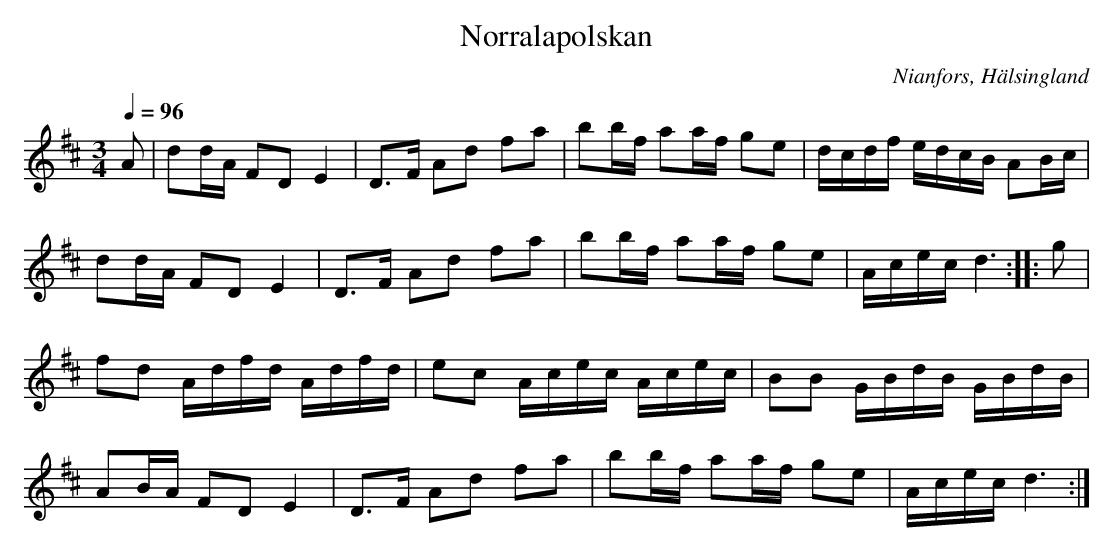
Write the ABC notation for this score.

X:1
T:Norralapolskan
O:Nianfors, Hälsingland
Q:1/4=96
M:3/4
L:1/8
K:D
A | dd/A/ FD E2 | D>F Ad fa | bb/f/ aa/f/ ge | d/c/d/f/ e/d/c/B/ AB/c/ |
dd/A/ FD E2 | D>F Ad fa | bb/f/ aa/f/ ge | A/c/e/c/ d3 :: g |
fd A/d/f/d/ A/d/f/d/ | ec A/c/e/c/ A/c/e/c/ | BB G/B/d/B/ G/B/d/B/ |
AB/A/ FD E2 | D>F Ad fa | bb/f/ aa/f/ ge | A/c/e/c/ d3 :|]
